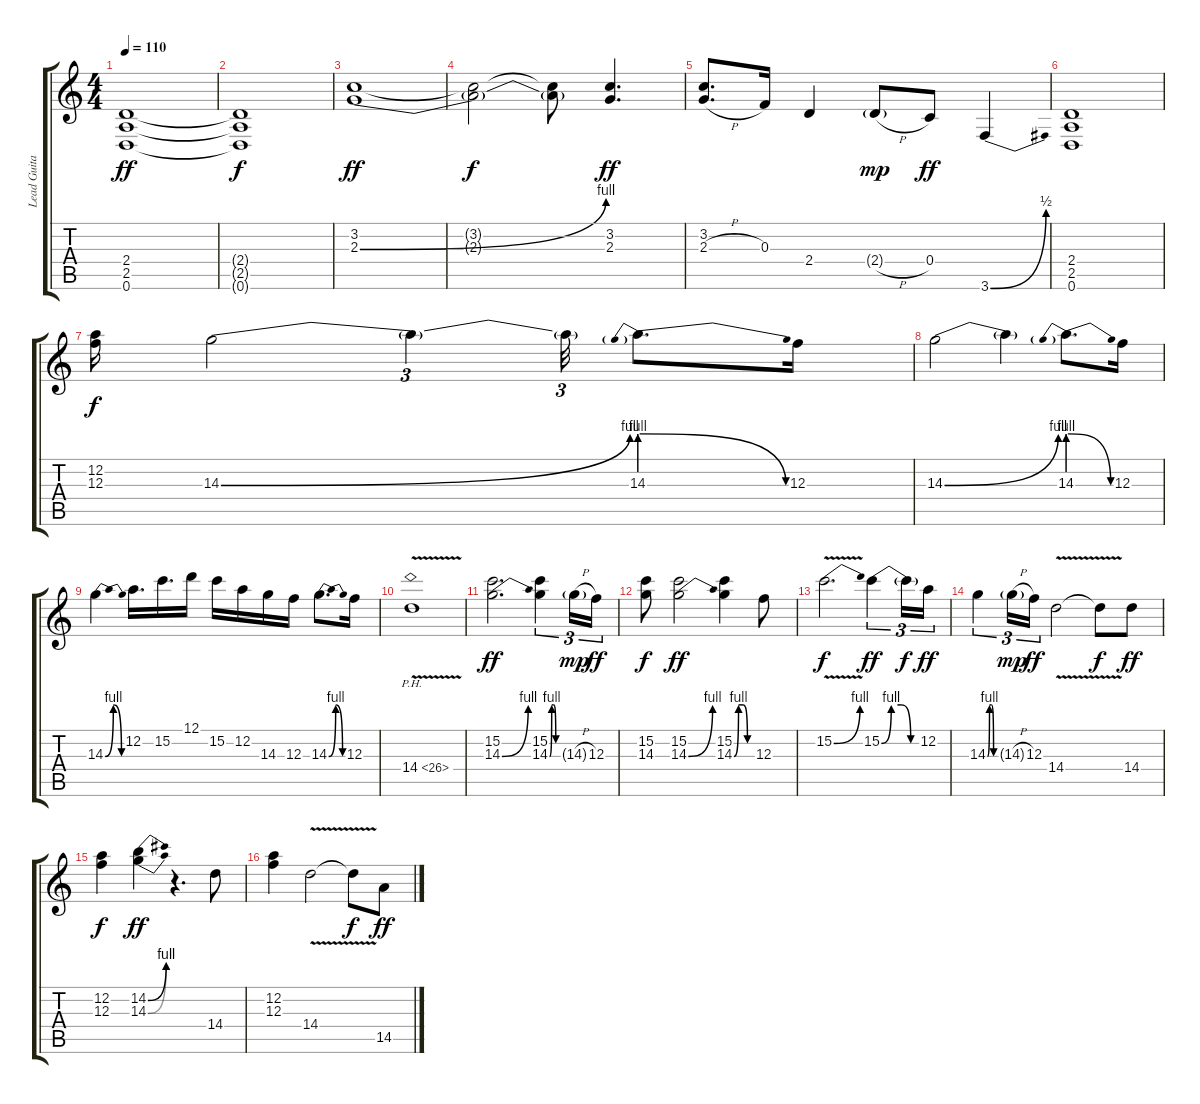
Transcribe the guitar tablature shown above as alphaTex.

\track ("Lead Guitar" "Lead Guita") {instrument distortionguitar}
\staff {score tabs}
\tuning (D4 A3 F3 C3 G2 D2) {hide}
\ts (4 4)
\tempo 110
\clef g2
\ks c
(2.4 2.5 0.6).1{dy ff} |
(2.4{t} 2.5{t} 0.6{t}).1{dy f} |
(3.2 2.3{be (bend 0 0 60 4)}).1{dy ff} |
(3.2{t} 2.3{t}).2{dy f} (3.2{t} 2.3{t}).8 (3.2 2.3).4{d dy ff} |
(3.2 2.3{h}).8{d} 0.3.16 2.4.4 2.4{h g}.8{dy mp} 0.4.8{dy ff} 3.6{be (bend 0 0 60 2)}.4 |
(2.4 2.5 0.6).1 |
(12.2 12.3).16{dy f} 14.3{be (bend 0 0 60 4)}.2 14.3{t}.4{tu (3 2)} 14.3{t}.32{tu (3 2)} 14.3{be (prebendrelease 0 4 60 0)}.8{d} 12.3.16 |
14.3{be (bend 0 0 60 4)}.2 14.3{t}.4 14.3{be (prebendrelease 0 4 60 0)}.8{d} 12.3.16 |
14.3{be (bendrelease 0 0 15 4 40 4 60 0)}.4 12.2.16{d} 15.2.16{d} 12.1.16 15.2.16 12.2.16 14.3.16 12.3.16 14.3{be (bendrelease 0 0 15 4 39 4 60 0)}.8{d} 12.3.16 |
14.4{ph 12 v}.1 |
(15.2 14.3{be (bend 0 0 60 4)}).2{d dy ff} (15.2 14.3{be (custom 0 0 15 4 30 4 45 0 60 0)}).4{tu (3 2)} 14.3{h g}.16{tu (3 2) dy mp} 12.3.16{tu (3 2) dy ff} |
(15.2 14.3).8{dy f} (15.2 14.3{be (bend 0 0 60 4)}).2{dy ff} (15.2 14.3{be (custom 0 0 15 4 30 4 45 0 60 0)}).4 12.3.8 |
15.2{be (bend 0 0 60 4) v}.2{d dy f} 15.2{be (custom 0 0 15 4 30 4 45 0 60 0)}.4{tu (3 2) dy ff} 15.2{t}.16{tu (3 2) dy f} 12.2.16{tu (3 2) dy ff} |
14.3{be (custom 0 0 15 4 30 4 45 0 60 0)}.4{tu (3 2)} 14.3{h g}.16{tu (3 2) dy mp} 12.3.16{tu (3 2) dy ff} 14.4{v}.2 14.4{t}.8{dy f} 14.4.8{dy ff} |
(12.2 12.3).4{dy f} (14.2{be (bend 0 0 60 4)} 14.3{be (bend 0 0 60 4)}).4{dy ff} r.4{d} 14.4.8 |
(12.2 12.3).4 14.4{v}.2 14.4{t}.8{dy f} 14.5.8{dy ff}
